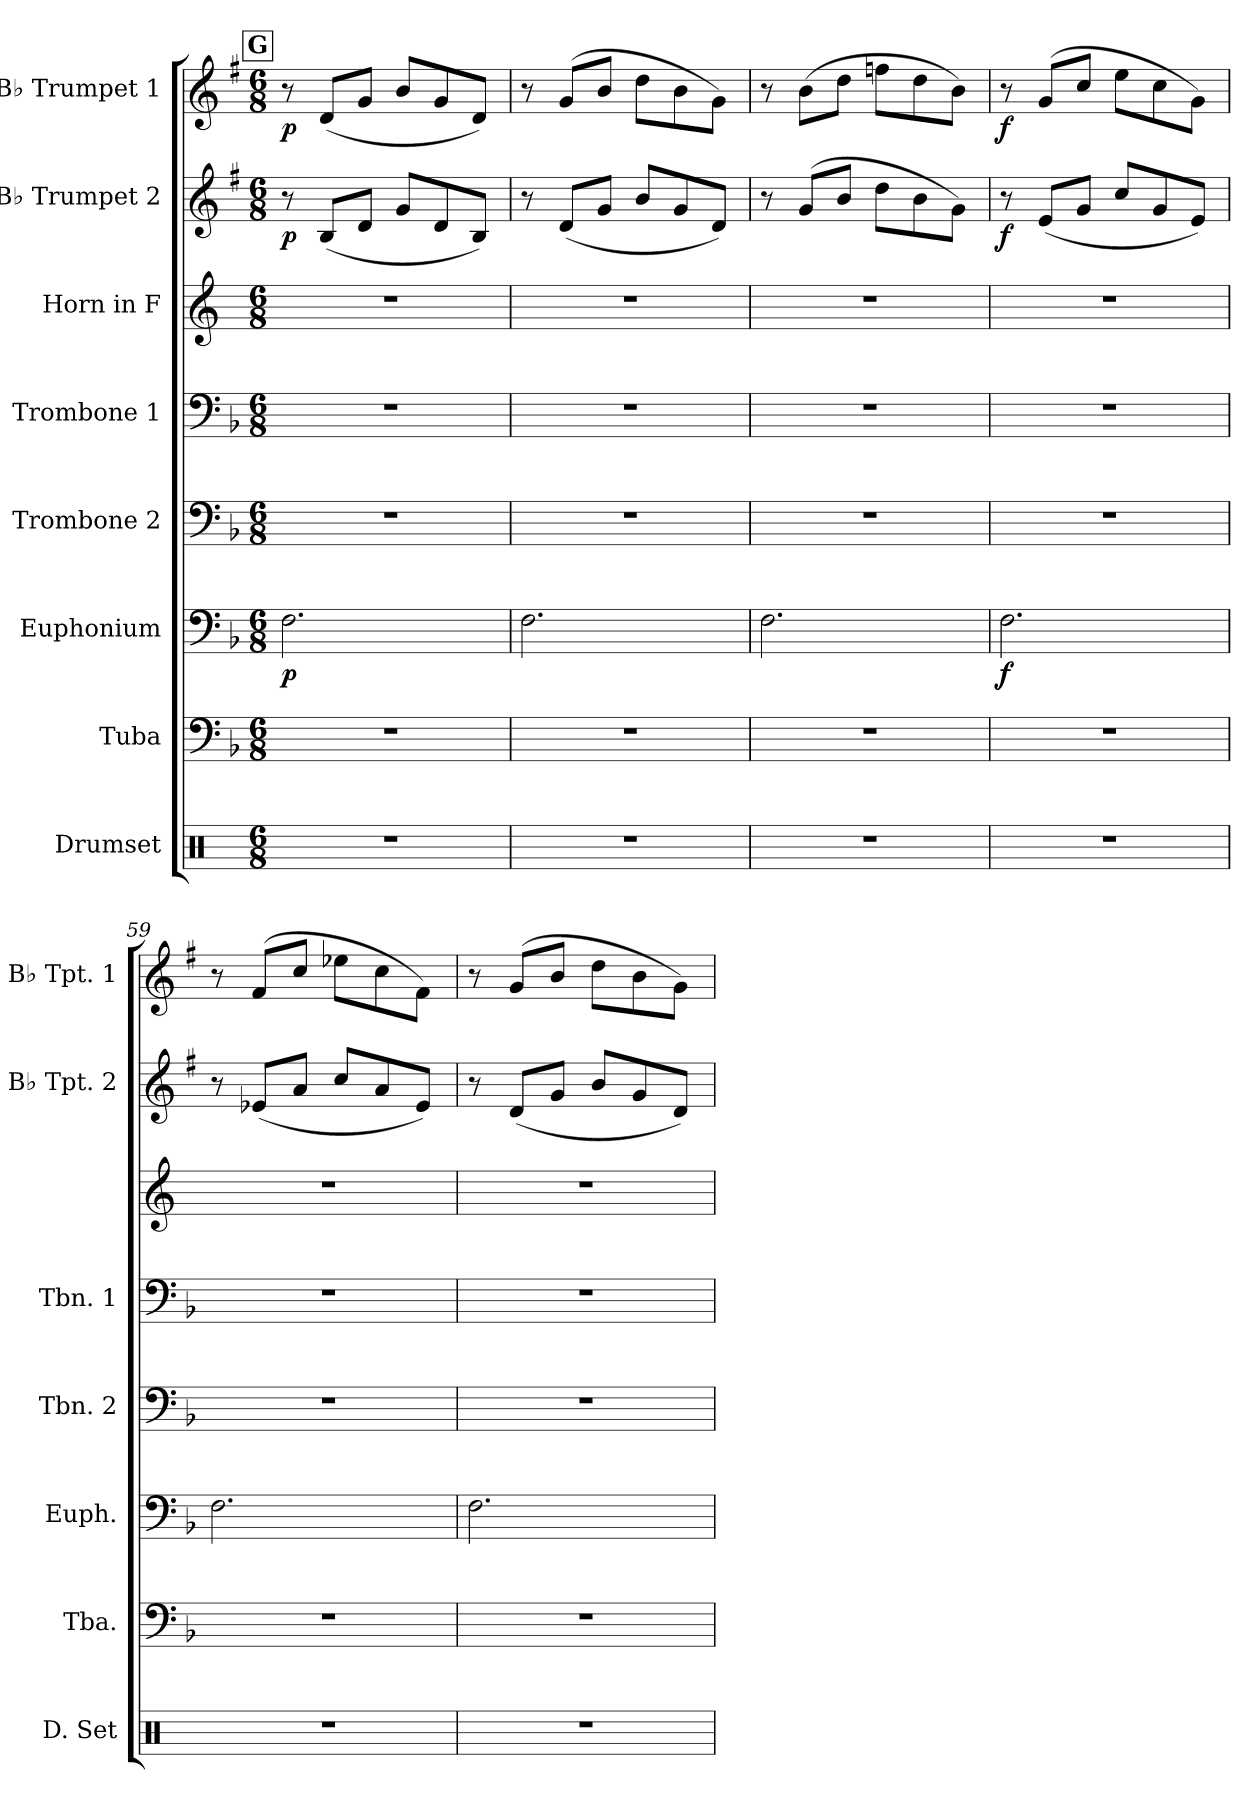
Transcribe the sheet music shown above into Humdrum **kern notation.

**kern	**kern	**kern	**dynam	**kern	**kern	**kern	**kern	**dynam	**kern	**dynam
*part8	*part7	*part6	*part6	*part5	*part4	*part3	*part2	*part2	*part1	*part1
*staff8	*staff7	*staff6	*staff6	*staff5	*staff4	*staff3	*staff2	*staff2	*staff1	*staff1
*I"Drumset	*I"Tuba	*I"Euphonium	*	*I"Trombone 2	*I"Trombone 1	*I"Horn in F	*I"B♭ Trumpet 2	*	*I"B♭ Trumpet 1	*
*I'D. Set	*I'Tba.	*I'Euph.	*	*I'Tbn. 2	*I'Tbn. 1	*	*I'B♭ Tpt. 2	*	*I'B♭ Tpt. 1	*
*clefX	*clefF4	*clefF4	*	*clefF4	*clefF4	*clefG2	*clefG2	*	*clefG2	*
*	*	*	*	*	*	*ITrd4c7	*ITrd1c2	*	*ITrd1c2	*
*k[]	*k[b-]	*k[b-]	*	*k[b-]	*k[b-]	*k[b-]	*k[b-]	*	*k[b-]	*
*M6/8	*M6/8	*M6/8	*	*M6/8	*M6/8	*M6/8	*M6/8	*	*M6/8	*
!!LO:REH:place=s1:a:B:fs=14:t=G
=55	=55	=55	=55	=55	=55	=55	=55	=55	=55	=55
!	!	!	!LO:DY:b	!	!	!	!	!LO:DY:b	!	!LO:DY:b
2.r	2.r	2.F\	p	2.r	2.r	2.r	8r	p	8r	p
.	.	.	.	.	.	.	(<8A/L	.	(<8c/L	.
.	.	.	.	.	.	.	8c/J	.	8f/J	.
.	.	.	.	.	.	.	8f/L	.	8a/L	.
.	.	.	.	.	.	.	8c/	.	8f/	.
.	.	.	.	.	.	.	8A/J)	.	8c/J)	.
=56	=56	=56	=56	=56	=56	=56	=56	=56	=56	=56
2.r	2.r	2.F\	.	2.r	2.r	2.r	8r	.	8r	.
.	.	.	.	.	.	.	(<8c/L	.	(>8f/L	.
.	.	.	.	.	.	.	8f/J	.	8a/J	.
.	.	.	.	.	.	.	8a/L	.	8cc\L	.
.	.	.	.	.	.	.	8f/	.	8a\	.
.	.	.	.	.	.	.	8c/J)	.	8f\J)	.
=57	=57	=57	=57	=57	=57	=57	=57	=57	=57	=57
2.r	2.r	2.F\	.	2.r	2.r	2.r	8r	.	8r	.
.	.	.	.	.	.	.	(>8f/L	.	(>8a\L	.
.	.	.	.	.	.	.	8a/J	.	8cc\J	.
.	.	.	.	.	.	.	8cc\L	.	8ee-X\L	.
.	.	.	.	.	.	.	8a\	.	8cc\	.
.	.	.	.	.	.	.	8f\J)	.	8a\J)	.
=58	=58	=58	=58	=58	=58	=58	=58	=58	=58	=58
!	!	!	!LO:DY:b	!	!	!	!	!LO:DY:b	!	!LO:DY:b
2.r	2.r	2.F\	f	2.r	2.r	2.r	8r	f	8r	f
.	.	.	.	.	.	.	(<8d/L	.	(>8f/L	.
.	.	.	.	.	.	.	8f/J	.	8b-/J	.
.	.	.	.	.	.	.	8b-/L	.	8dd\L	.
.	.	.	.	.	.	.	8f/	.	8b-\	.
.	.	.	.	.	.	.	8d/J)	.	8f\J)	.
=59	=59	=59	=59	=59	=59	=59	=59	=59	=59	=59
2.r	2.r	2.F\	.	2.r	2.r	2.r	8r	.	8r	.
.	.	.	.	.	.	.	(<8d-X/L	.	(>8e/L	.
.	.	.	.	.	.	.	8g/J	.	8b-/J	.
.	.	.	.	.	.	.	8b-/L	.	8dd-X\L	.
.	.	.	.	.	.	.	8g/	.	8b-\	.
.	.	.	.	.	.	.	8d-/J)	.	8e\J)	.
=60	=60	=60	=60	=60	=60	=60	=60	=60	=60	=60
2.r	2.r	2.F\	.	2.r	2.r	2.r	8r	.	8r	.
.	.	.	.	.	.	.	(<8c/L	.	(>8f/L	.
.	.	.	.	.	.	.	8f/J	.	8a/J	.
.	.	.	.	.	.	.	8a/L	.	8cc\L	.
.	.	.	.	.	.	.	8f/	.	8a\	.
.	.	.	.	.	.	.	8c/J)	.	8f\J)	.
=	=	=	=	=	=	=	=	=	=	=
*-	*-	*-	*-	*-	*-	*-	*-	*-	*-	*-
